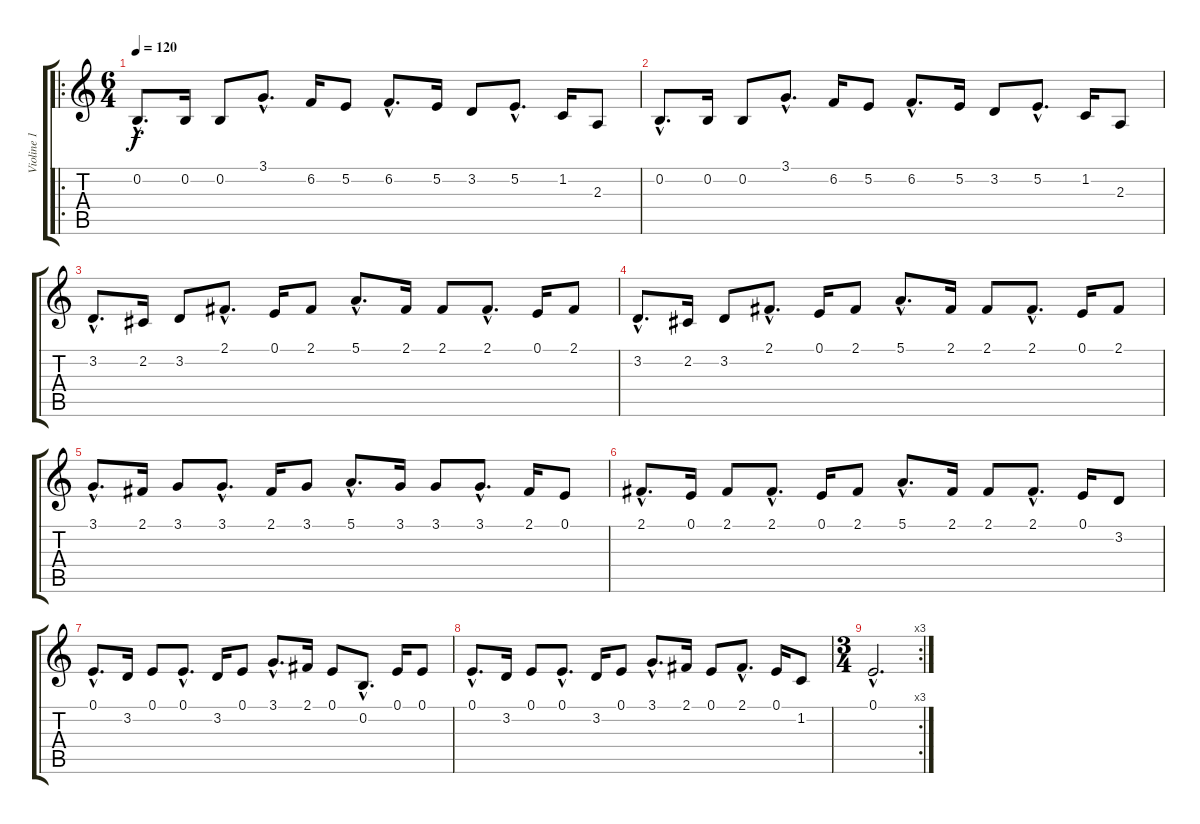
\track ("Violine 1" "Violine 1") {instrument violin}
\staff {score tabs}
\tuning (E4 B3 G3 D3 A2 E2) {hide}
\ro
\ts (6 4)
\tempo 120
\clef g2
\ks c
0.2{hac}.8{d dy f instrument violin} 0.2.16 0.2.8 3.1{hac}.8{d} 6.2.16 5.2.8 6.2{hac}.8{d} 5.2.16 3.2.8 5.2{hac}.8{d} 1.2.16 2.3.8 |
0.2{hac}.8{d} 0.2.16 0.2.8 3.1{hac}.8{d} 6.2.16 5.2.8 6.2{hac}.8{d} 5.2.16 3.2.8 5.2{hac}.8{d} 1.2.16 2.3.8 |
3.2{hac}.8{d} 2.2.16 3.2.8 2.1{hac}.8{d} 0.1.16 2.1.8 5.1{hac}.8{d} 2.1.16 2.1.8 2.1{hac}.8{d} 0.1.16 2.1.8 |
3.2{hac}.8{d} 2.2.16 3.2.8 2.1{hac}.8{d} 0.1.16 2.1.8 5.1{hac}.8{d} 2.1.16 2.1.8 2.1{hac}.8{d} 0.1.16 2.1.8 |
3.1{hac}.8{d} 2.1.16 3.1.8 3.1{hac}.8{d} 2.1.16 3.1.8 5.1{hac}.8{d} 3.1.16 3.1.8 3.1{hac}.8{d} 2.1.16 0.1.8 |
2.1{hac}.8{d} 0.1.16 2.1.8 2.1{hac}.8{d} 0.1.16 2.1.8 5.1{hac}.8{d} 2.1.16 2.1.8 2.1{hac}.8{d} 0.1.16 3.2.8 |
0.1{hac}.8{d} 3.2.16 0.1.8 0.1{hac}.8{d} 3.2.16 0.1.8 3.1{hac}.8{d} 2.1.16 0.1.8 0.2{hac}.8{d} 0.1.16 0.1.8 |
0.1{hac}.8{d} 3.2.16 0.1.8 0.1{hac}.8{d} 3.2.16 0.1.8 3.1{hac}.8{d} 2.1.16 0.1.8 2.1{hac}.8{d} 0.1.16 1.2.8 |
\rc 3
\ts (3 4)
0.1{hac}.2{d}
